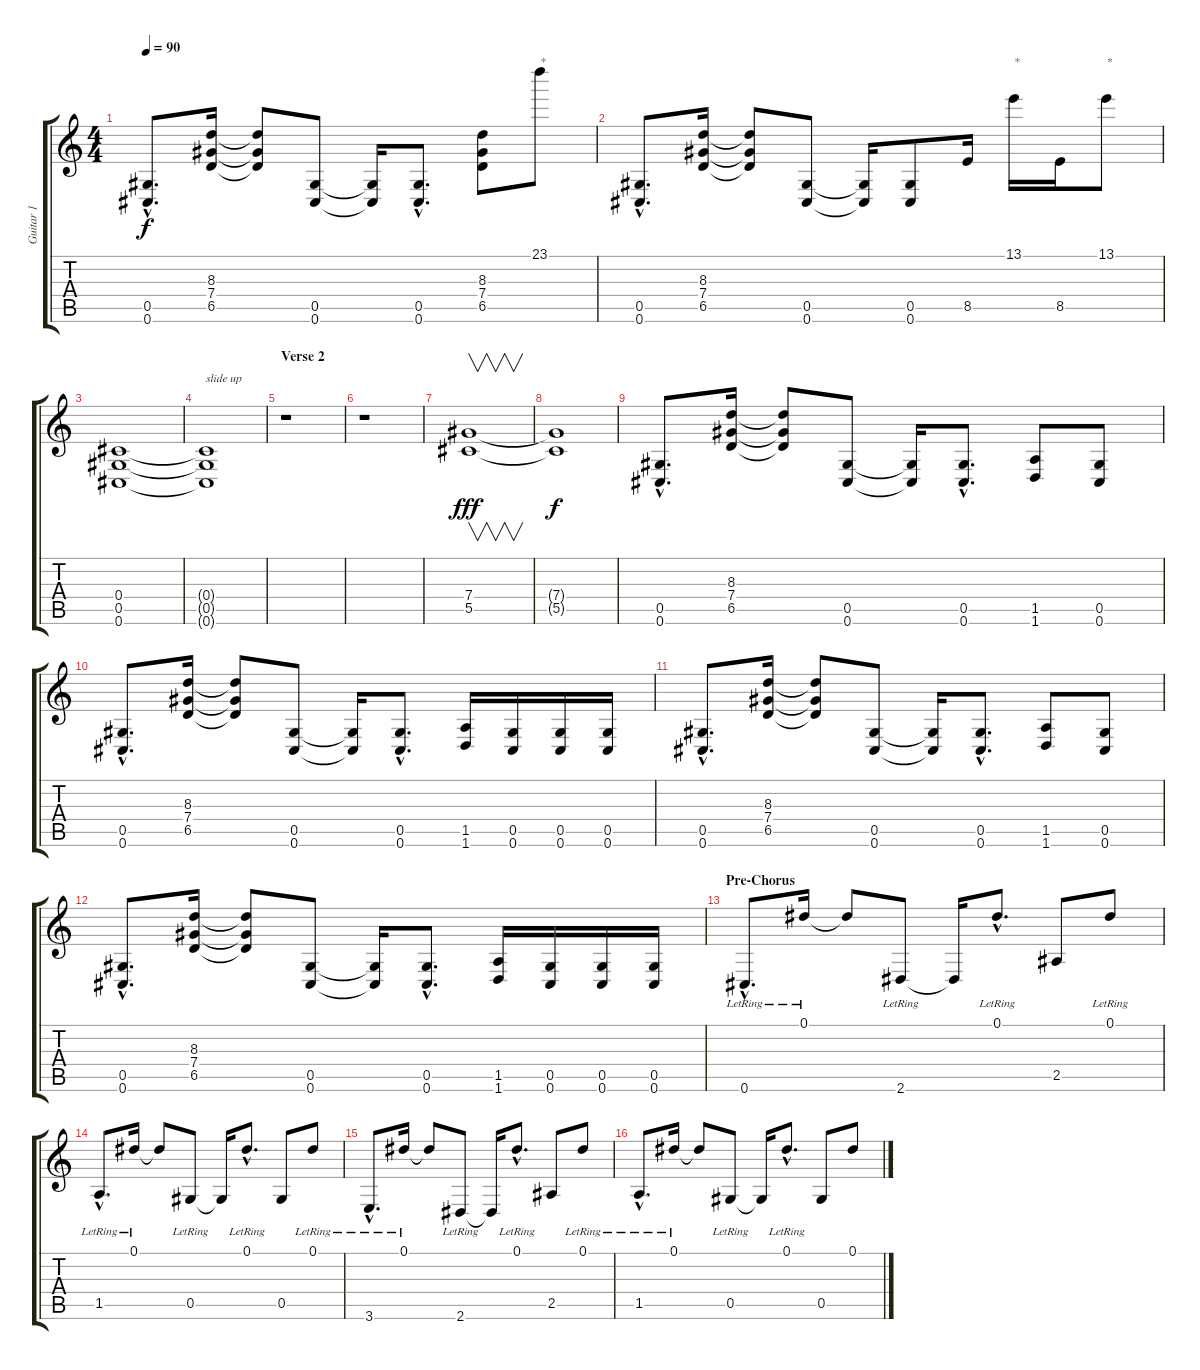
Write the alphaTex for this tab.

\track ("Guitar 1" "Guitar 1") {instrument distortionguitar}
\staff {score tabs}
\tuning (Eb4 Bb3 Gb3 Db3 Ab2 Db2) {hide}
\ts (4 4)
\tempo 90
\clef g2
\ks c
(0.5{hac} 0.6{hac}).8{d dy f} (8.3 7.4 6.5).16 (8.3{t} 7.4{t} 6.5{t}).8 (0.5 0.6).8 (0.5{t} 0.6{t}).16 (0.5{hac} 0.6{hac}).8{d} (8.3 7.4 6.5).8 23.1.8{txt "*"} |
(0.5{hac} 0.6{hac}).8{d} (8.3 7.4 6.5).16 (8.3{t} 7.4{t} 6.5{t}).8 (0.5 0.6).8 (0.5{t} 0.6{t}).16 (0.5 0.6).8 8.5.16 13.1.16{txt "*"} 8.5.16 13.1.8{txt "*"} |
(0.4 0.5 0.6).1 |
(0.4{t} 0.5{t} 0.6{t}).1{txt "slide up"} |
\section ("" "Verse 2")
r.1 |
r.1{volume 0} |
(7.4 5.5).1{v dy fff volume 14} |
(7.4{t} 5.5{t}).1{dy f} |
(0.5{hac} 0.6{hac}).8{d} (8.3 7.4 6.5).16 (8.3{t} 7.4{t} 6.5{t}).8 (0.5 0.6).8 (0.5{t} 0.6{t}).16 (0.5{hac} 0.6{hac}).8{d} (1.5 1.6).8 (0.5 0.6).8 |
(0.5{hac} 0.6{hac}).8{d} (8.3 7.4 6.5).16 (8.3{t} 7.4{t} 6.5{t}).8 (0.5 0.6).8 (0.5{t} 0.6{t}).16 (0.5{hac} 0.6{hac}).8{d} (1.5 1.6).16 (0.5 0.6).16 (0.5 0.6).16 (0.5 0.6).16 |
(0.5{hac} 0.6{hac}).8{d} (8.3 7.4 6.5).16 (8.3{t} 7.4{t} 6.5{t}).8 (0.5 0.6).8 (0.5{t} 0.6{t}).16 (0.5{hac} 0.6{hac}).8{d} (1.5 1.6).8 (0.5 0.6).8 |
(0.5{hac} 0.6{hac}).8{d} (8.3 7.4 6.5).16 (8.3{t} 7.4{t} 6.5{t}).8 (0.5 0.6).8 (0.5{t} 0.6{t}).16 (0.5{hac} 0.6{hac}).8{d} (1.5 1.6).16 (0.5 0.6).16 (0.5 0.6).16 (0.5 0.6).16 |
\section ("" "Pre-Chorus")
0.6{hac lr}.8{d} 0.1{lr}.16 0.1{t}.8 2.6{lr}.8 2.6{t}.16 0.1{hac lr}.8{d} 2.5.8 0.1{lr}.8 |
1.5{hac lr}.8{d} 0.1{lr}.16 0.1{t}.8 0.5{lr}.8 0.5{t}.16 0.1{hac lr}.8{d} 0.5.8 0.1{lr}.8 |
3.6{hac lr}.8{d} 0.1{lr}.16 0.1{t}.8 2.6{lr}.8 2.6{t}.16 0.1{hac lr}.8{d} 2.5.8 0.1{lr}.8 |
1.5{hac lr}.8{d} 0.1{lr}.16 0.1{t}.8 0.5{lr}.8 0.5{t}.16 0.1{hac lr}.8{d} 0.5.8 0.1.8
